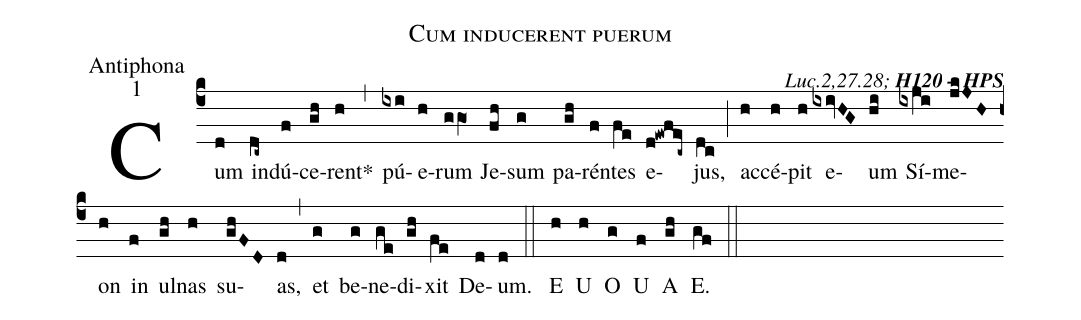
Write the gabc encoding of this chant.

name:Cum inducerent puerum;
office-part:Antiphona;
mode:1;
commentary: {\itshape\mdseries  Luc.2,27.28;\/}  {\bfseries H120 -- HPS};
%%
(c4) Cum(d) in(dc~)dú(f)ce(gh)rent<sp>*</sp>(h) (,)
pú(ixi)e(h)rum(ggO1) Je(fh)sum(g) pa(gh)rén(f)tes(fe) e(d!ewfec~)jus,(dc) (;)
ac(h)cé(h)pit(h) e(ixivHG)um(hi) Sí(ixji)me(jkJH)on(h) in(f) ul(gh)nas(h) su(ghFD)as,(d) (,)
et(g) be(g)ne(ge)di(gh)xit(fe) De(d)um.(d)  (::)
<eu> E(h) U(h) O(g) U(f) A(gh) E.(gf) </eu> (::)
